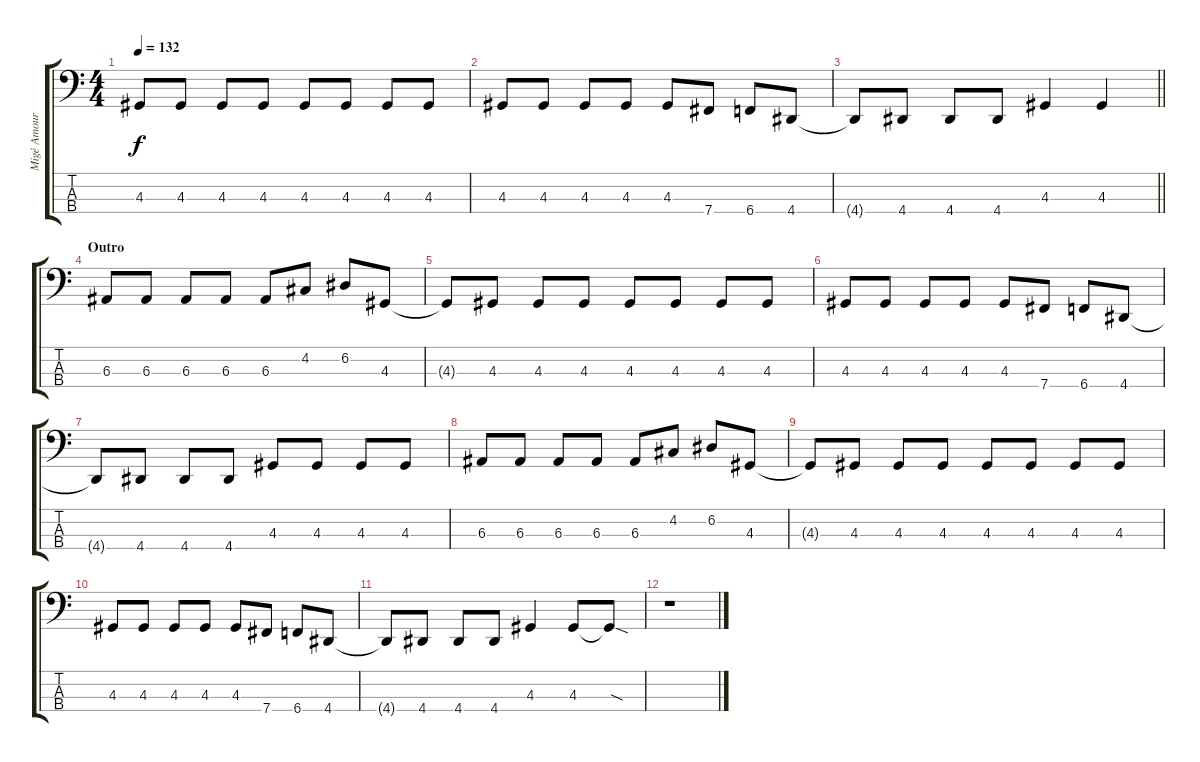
\track ("Migé Amour (Bass)" "Migé Amour") {instrument electricbassfinger}
\staff {score tabs}
\tuning (D2 A1 E1 B0) {hide}
\ts (4 4)
\tempo 132
\clef f4
\ks c
4.3{t}.8{dy f} 4.3.8 4.3.8 4.3.8 4.3.8 4.3.8 4.3.8 4.3.8 |
4.3.8 4.3.8 4.3.8 4.3.8 4.3.8 7.4.8 6.4.8 4.4.8 |
\barLineRight lightlight
4.4{t}.8 4.4.8 4.4.8 4.4.8 4.3.4 4.3.4 |
\section ("" "Outro")
6.3.8 6.3.8 6.3.8 6.3.8 6.3.8 4.2.8 6.2.8 4.3.8 |
4.3{t}.8 4.3.8 4.3.8 4.3.8 4.3.8 4.3.8 4.3.8 4.3.8 |
4.3.8 4.3.8 4.3.8 4.3.8 4.3.8 7.4.8 6.4.8 4.4.8 |
4.4{t}.8 4.4.8 4.4.8 4.4.8 4.3.8 4.3.8 4.3.8 4.3.8 |
6.3.8 6.3.8 6.3.8 6.3.8 6.3.8 4.2.8 6.2.8 4.3.8 |
4.3{t}.8 4.3.8 4.3.8 4.3.8 4.3.8 4.3.8 4.3.8 4.3.8 |
4.3.8 4.3.8 4.3.8 4.3.8 4.3.8 7.4.8 6.4.8 4.4.8 |
4.4{t}.8 4.4.8 4.4.8 4.4.8 4.3.4 4.3.8 4.3{sod t}.8 |
r.1
